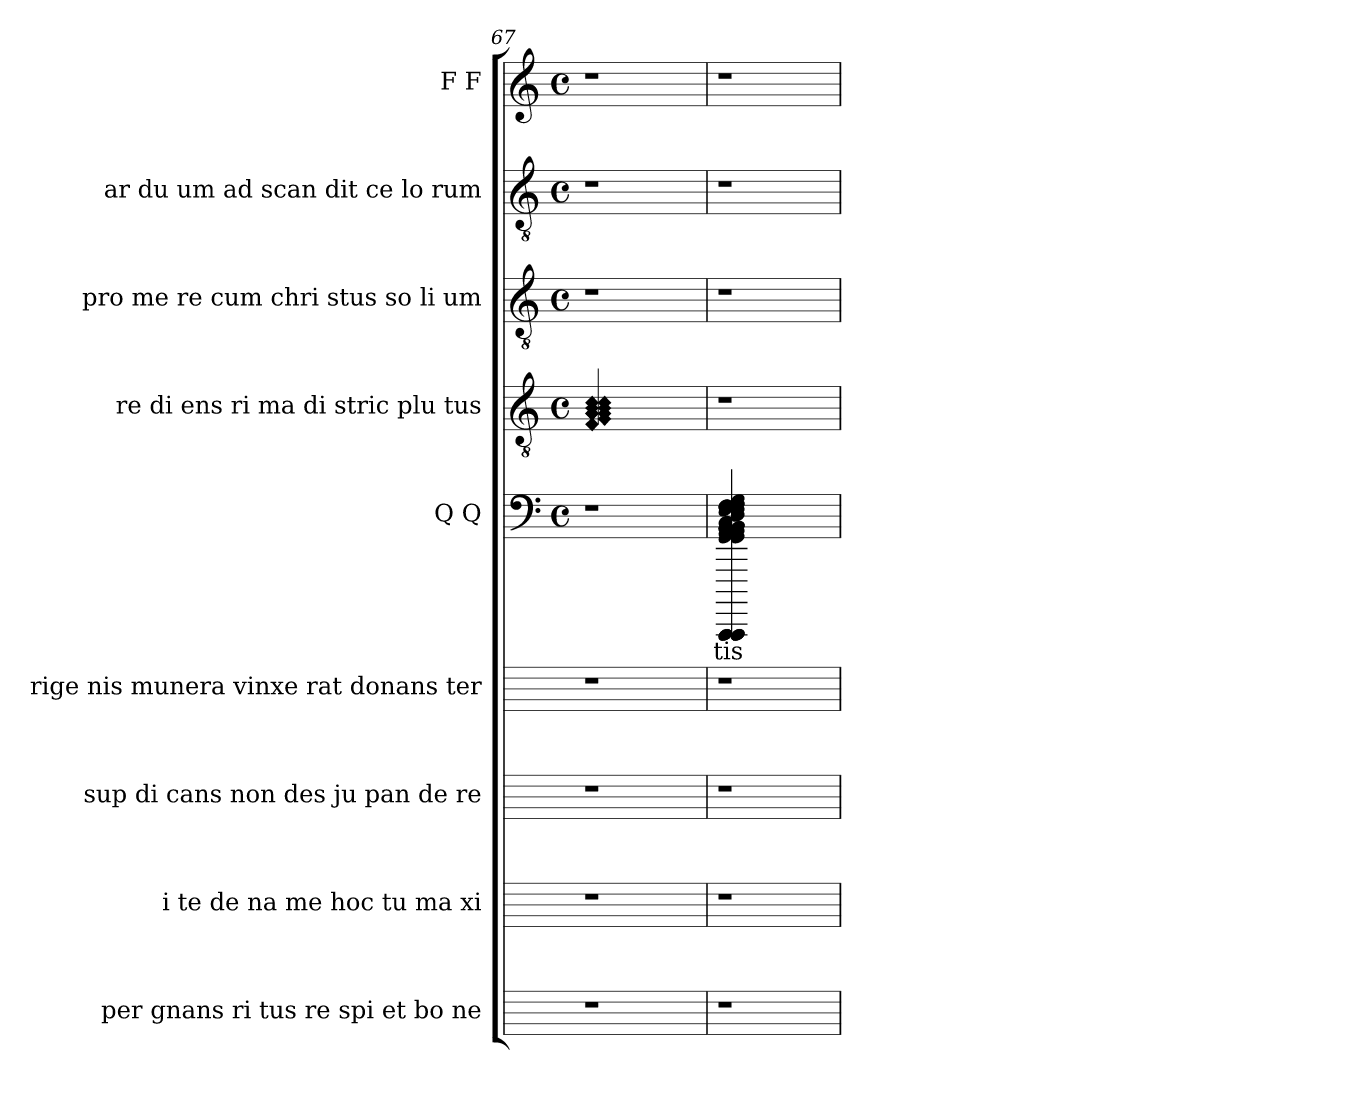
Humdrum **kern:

**kern	**kern	**kern	**kern	**kern	**text	**kern	**kern	**kern	**kern
*part9	*part8	*part7	*part6	*part5	*part5	*part4	*part3	*part2	*part1
*staff9	*staff8	*staff7	*staff6	*staff5	*staff5	*staff4	*staff3	*staff2	*staff1
*I"per  gnans  ri tus re  spi  et bo ne	*I"i  te de  na  me hoc tu  ma xi	*I"sup  di cans non des  ju  pan de re	*I"rige nis munera  vinxe rat donans ter	*I"Q  Q	*	*I"re di ens  ri ma di stric  plu  tus	*I"pro me re cum chri  stus so li um	*I"ar du um  ad  scan dit  ce lo rum	*I"F  F
*	*	*I'P	*	*	*	*	*I'Ch	*	*
!!LO:LB:g=z
*	*	*	*	*clefF4	*	*clefGv2	*clefGv2	*clefGv2	*clefG2
*	*	*	*	*M4/4	*	*M4/4	*M4/4	*M4/4	*M4/4
*	*	*	*	*met(c)	*	*met(c)	*met(c)	*met(c)	*met(c)
=67	=67	=67	=67	=67	=67	=67	=67	=67	=67
!	!	!	!	!	!	!LO:N:n=1:head=diamond	!	!	!
!	!	!	!	!	!	!LO:N:n=2:head=diamond	!	!	!
!	!	!	!	!	!	!LO:N:n=3:head=diamond	!	!	!
!	!	!	!	!	!	!LO:N:n=4:head=diamond	!	!	!
!	!	!	!	!	!	!LO:N:n=5:head=diamond	!	!	!
!	!	!	!	!	!	!LO:N:n=6:head=diamond	!	!	!
!	!	!	!	!	!	!LO:N:n=7:head=diamond	!	!	!
!	!	!	!	!	!	!LO:N:n=8:head=diamond	!	!	!
!	!	!	!	!	!	!LO:N:n=9:head=diamond	!	!	!
1r	1r	1r	1r	1r	.	4c/ 4c/ 4B/ 4B/ 4F/ 4A/ 4A/ 4A/ 4G/	1r	1r	1r
.	.	.	.	.	.	2.ryy	.	.	.
!!LO:LB:g=z
=68	=68	=68	=68	=68	=68	=68	=68	=68	=68
!	!	!	!	!	!LO:LY:b	!	!	!	!
1r	1r	1r	1r	4F/ 4CCCC/ 4E/ 4CCCC/ 4F/ 4CCCC/ 4F/ 4CCCC/ 4F/ 4CCCC/ 4G/ 4F/ 4CCCC/ 4E/ 4D/ 4C/ 4BB/ 4BB/ 4GG/ 4BB/ 4BB/ 4BB/ 4BB/ 4AA/ 4GG/ 4AA/	-tis	1r	1r	1r	1r
.	.	.	.	2.ryy	.	.	.	.	.
=	=	=	=	=	=	=	=	=	=
*-	*-	*-	*-	*-	*-	*-	*-	*-	*-
